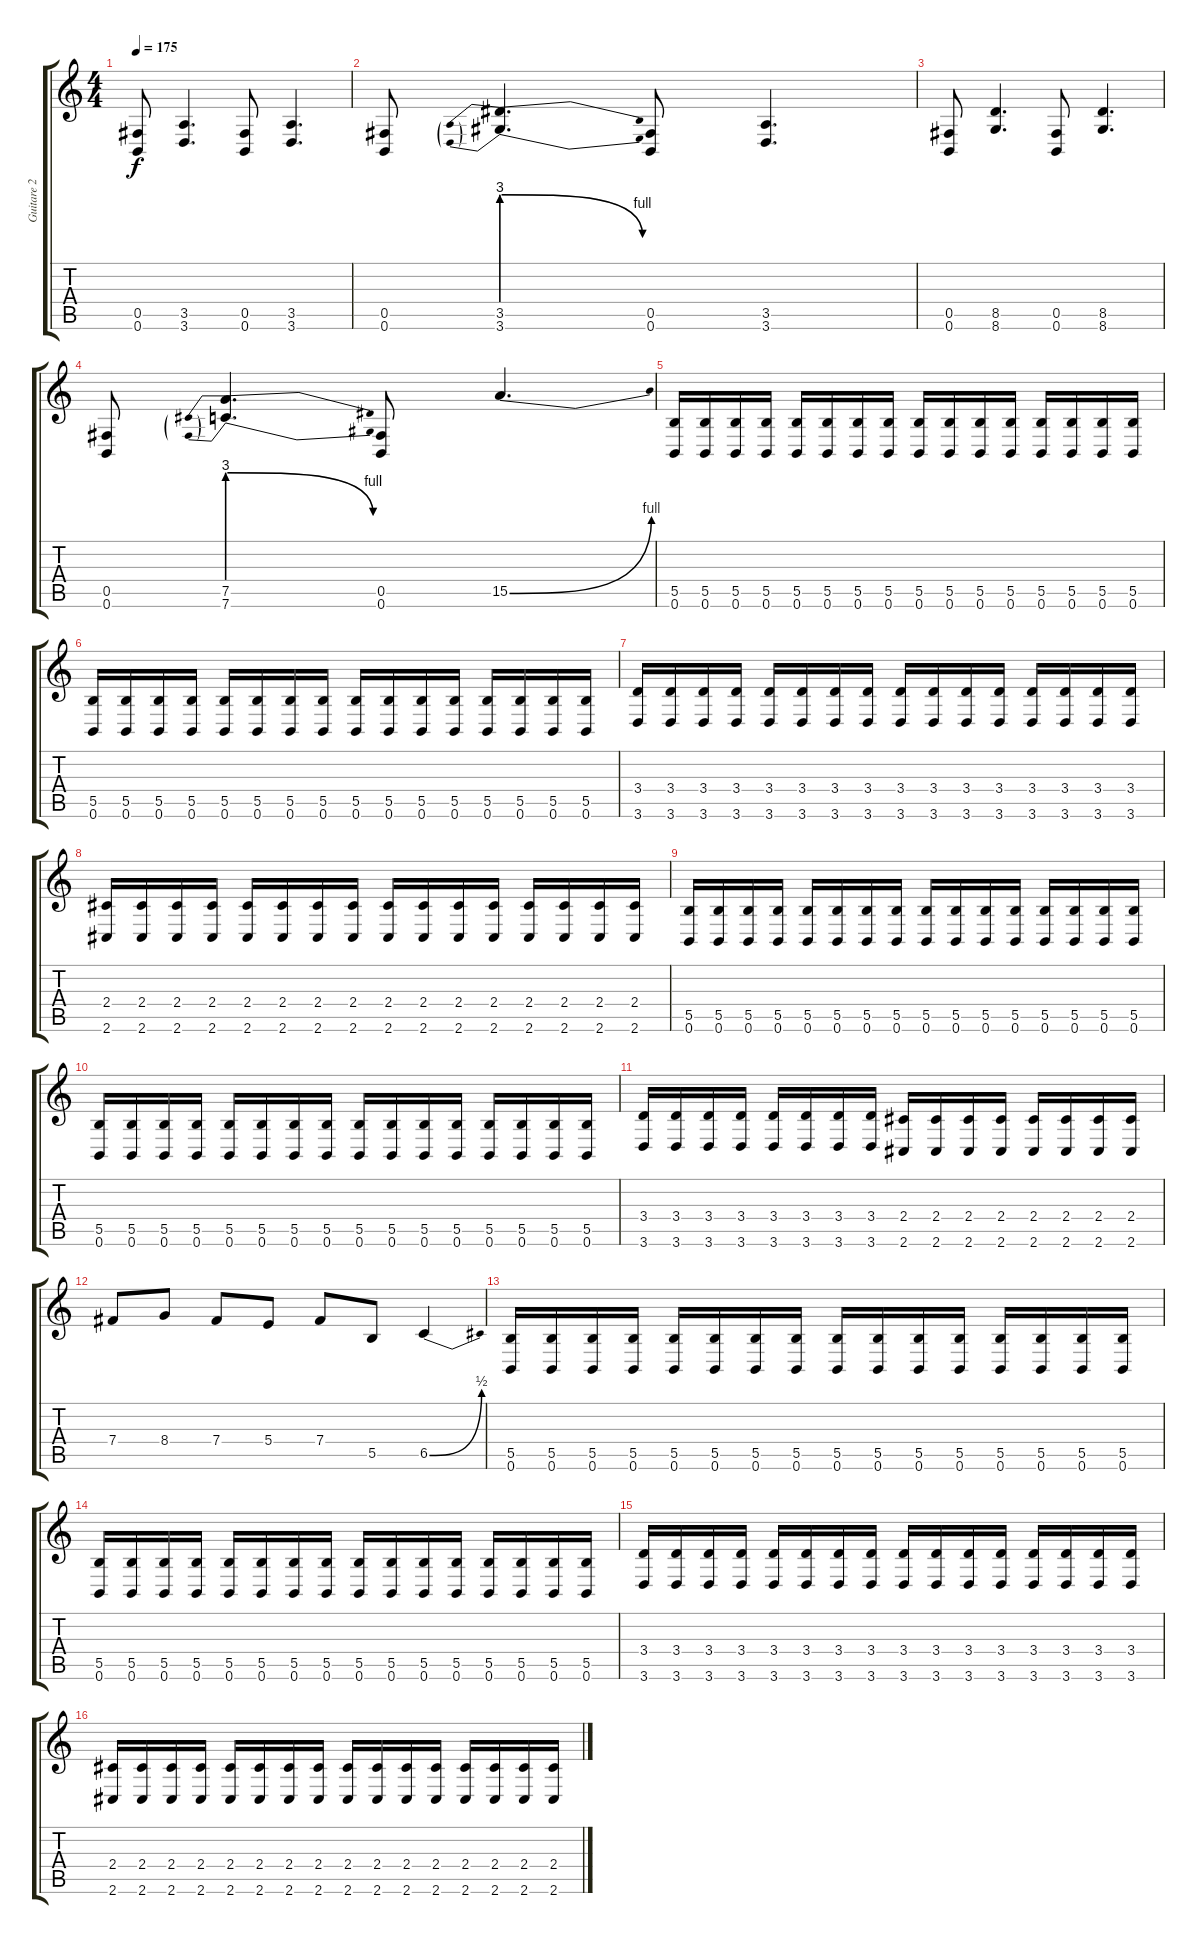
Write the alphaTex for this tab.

\track ("Guitare 2" "Guitare 2") {instrument distortionguitar}
\staff {score tabs}
\tuning (Db4 Ab3 E3 B2 Gb2 B1) {hide}
\ts (4 4)
\tempo 175
\clef g2
\ks c
(0.5 0.6).8{dy f} (3.5 3.6).4{d} (0.5 0.6).8 (3.5 3.6).4{d} |
(0.5 0.6).8 (3.5{be (prebendrelease 0 12 60 4)} 3.6{be (prebendrelease 0 12 60 4)}).4{d} (0.5 0.6).8 (3.5 3.6).4{d} |
(0.5 0.6).8 (8.5 8.6).4{d} (0.5 0.6).8 (8.5 8.6).4{d} |
(0.5 0.6).8 (7.5{be (prebendrelease 0 12 60 4)} 7.6{be (prebendrelease 0 12 60 4)}).4{d} (0.5 0.6).8 15.5{be (bend 0 0 60 4)}.4{d} |
(5.5 0.6).16 (5.5 0.6).16 (5.5 0.6).16 (5.5 0.6).16 (5.5 0.6).16 (5.5 0.6).16 (5.5 0.6).16 (5.5 0.6).16 (5.5 0.6).16 (5.5 0.6).16 (5.5 0.6).16 (5.5 0.6).16 (5.5 0.6).16 (5.5 0.6).16 (5.5 0.6).16 (5.5 0.6).16 |
(5.5 0.6).16 (5.5 0.6).16 (5.5 0.6).16 (5.5 0.6).16 (5.5 0.6).16 (5.5 0.6).16 (5.5 0.6).16 (5.5 0.6).16 (5.5 0.6).16 (5.5 0.6).16 (5.5 0.6).16 (5.5 0.6).16 (5.5 0.6).16 (5.5 0.6).16 (5.5 0.6).16 (5.5 0.6).16 |
(3.4 3.6).16 (3.4 3.6).16 (3.4 3.6).16 (3.4 3.6).16 (3.4 3.6).16 (3.4 3.6).16 (3.4 3.6).16 (3.4 3.6).16 (3.4 3.6).16 (3.4 3.6).16 (3.4 3.6).16 (3.4 3.6).16 (3.4 3.6).16 (3.4 3.6).16 (3.4 3.6).16 (3.4 3.6).16 |
(2.4 2.6).16 (2.4 2.6).16 (2.4 2.6).16 (2.4 2.6).16 (2.4 2.6).16 (2.4 2.6).16 (2.4 2.6).16 (2.4 2.6).16 (2.4 2.6).16 (2.4 2.6).16 (2.4 2.6).16 (2.4 2.6).16 (2.4 2.6).16 (2.4 2.6).16 (2.4 2.6).16 (2.4 2.6).16 |
(5.5 0.6).16 (5.5 0.6).16 (5.5 0.6).16 (5.5 0.6).16 (5.5 0.6).16 (5.5 0.6).16 (5.5 0.6).16 (5.5 0.6).16 (5.5 0.6).16 (5.5 0.6).16 (5.5 0.6).16 (5.5 0.6).16 (5.5 0.6).16 (5.5 0.6).16 (5.5 0.6).16 (5.5 0.6).16 |
(5.5 0.6).16 (5.5 0.6).16 (5.5 0.6).16 (5.5 0.6).16 (5.5 0.6).16 (5.5 0.6).16 (5.5 0.6).16 (5.5 0.6).16 (5.5 0.6).16 (5.5 0.6).16 (5.5 0.6).16 (5.5 0.6).16 (5.5 0.6).16 (5.5 0.6).16 (5.5 0.6).16 (5.5 0.6).16 |
(3.4 3.6).16 (3.4 3.6).16 (3.4 3.6).16 (3.4 3.6).16 (3.4 3.6).16 (3.4 3.6).16 (3.4 3.6).16 (3.4 3.6).16 (2.4 2.6).16 (2.4 2.6).16 (2.4 2.6).16 (2.4 2.6).16 (2.4 2.6).16 (2.4 2.6).16 (2.4 2.6).16 (2.4 2.6).16 |
7.4.8 8.4.8 7.4.8 5.4.8 7.4.8 5.5.8 6.5{be (bend 0 0 60 2)}.4 |
(5.5 0.6).16 (5.5 0.6).16 (5.5 0.6).16 (5.5 0.6).16 (5.5 0.6).16 (5.5 0.6).16 (5.5 0.6).16 (5.5 0.6).16 (5.5 0.6).16 (5.5 0.6).16 (5.5 0.6).16 (5.5 0.6).16 (5.5 0.6).16 (5.5 0.6).16 (5.5 0.6).16 (5.5 0.6).16 |
(5.5 0.6).16 (5.5 0.6).16 (5.5 0.6).16 (5.5 0.6).16 (5.5 0.6).16 (5.5 0.6).16 (5.5 0.6).16 (5.5 0.6).16 (5.5 0.6).16 (5.5 0.6).16 (5.5 0.6).16 (5.5 0.6).16 (5.5 0.6).16 (5.5 0.6).16 (5.5 0.6).16 (5.5 0.6).16 |
(3.4 3.6).16 (3.4 3.6).16 (3.4 3.6).16 (3.4 3.6).16 (3.4 3.6).16 (3.4 3.6).16 (3.4 3.6).16 (3.4 3.6).16 (3.4 3.6).16 (3.4 3.6).16 (3.4 3.6).16 (3.4 3.6).16 (3.4 3.6).16 (3.4 3.6).16 (3.4 3.6).16 (3.4 3.6).16 |
(2.4 2.6).16 (2.4 2.6).16 (2.4 2.6).16 (2.4 2.6).16 (2.4 2.6).16 (2.4 2.6).16 (2.4 2.6).16 (2.4 2.6).16 (2.4 2.6).16 (2.4 2.6).16 (2.4 2.6).16 (2.4 2.6).16 (2.4 2.6).16 (2.4 2.6).16 (2.4 2.6).16 (2.4 2.6).16
